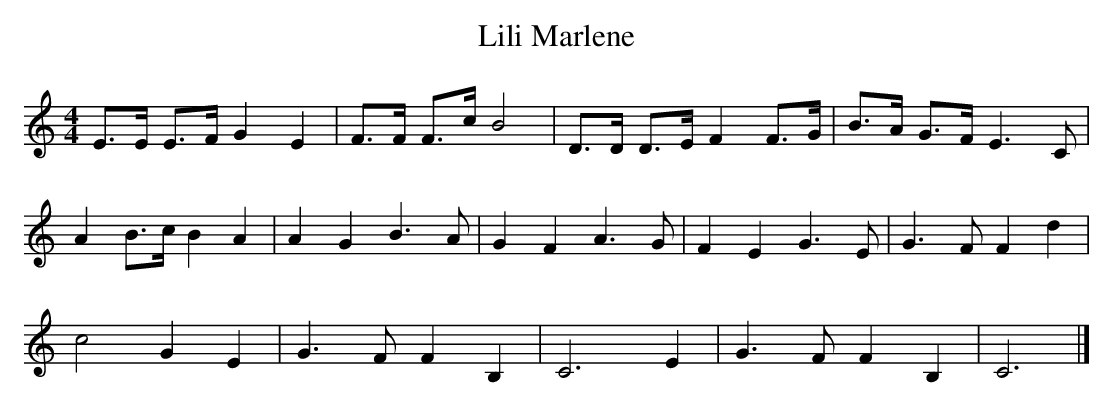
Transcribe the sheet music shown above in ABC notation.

X:1
T:Lili Marlene
M:4/4
L:1/8
K:C
E>E E>F G2 E2 | F>F F>c B4 | D>D D>E F2 F>G | B>A G>F E3 C |
A2 B>c B2 A2 | A2 G2 B3 A | G2 F2 A3 G | F2 E2 G3 E | G3 F F2 d2 |
c4 G2 E2 | G3 F F2 B,2 | C6 E2 | G3 F F2 B,2 | C6 |]
